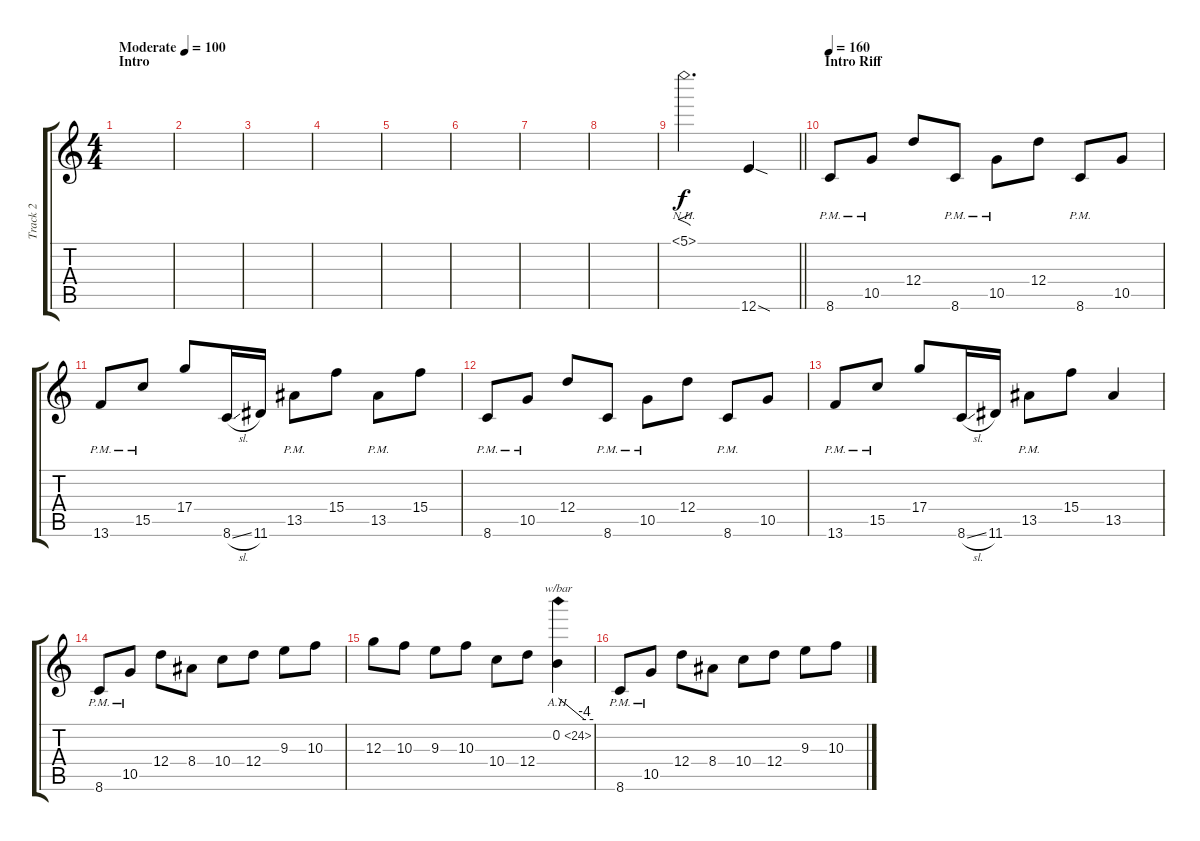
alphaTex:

\track ("Track 2" "Track 2") {instrument distortionguitar}
\staff {score tabs}
\tuning (E4 B3 G3 D3 A2 E2) {hide}
\ts (4 4)
\section ("" "Intro")
\tempo (100 "Moderate")
\clef g2
\ks c
|
|
|
|
|
|
|
|
\barLineRight lightlight
5.1{nh}.2{f d} 12.6{sod}.4 |
\section ("" "Intro Riff")
\tempo 160
8.6{pm}.8 10.5{pm}.8 12.4.8 8.6{pm}.8 10.5{pm}.8 12.4.8 8.6{pm}.8 10.5.8 |
13.6{pm}.8 15.5{pm}.8 17.4.8 8.6{sl}.16 11.6.16 13.5{pm}.8 15.4.8 13.5{pm}.8 15.4.8 |
8.6{pm}.8 10.5{pm}.8 12.4.8 8.6{pm}.8 10.5{pm}.8 12.4.8 8.6{pm}.8 10.5.8 |
13.6{pm}.8 15.5{pm}.8 17.4.8 8.6{sl}.16 11.6.16 13.5{pm}.8 15.4.8 13.5.4 |
8.6{pm}.8 10.5{pm}.8 12.4.8 8.4.8 10.4.8 12.4.8 9.3.8 10.3.8 |
12.3.8 10.3.8 9.3.8 10.3.8 10.4.8 12.4.8 0.2{ah 24}.4{tbe (custom default 0 0 45 -16 60 -16)} |
8.6{pm}.8 10.5{pm}.8 12.4.8 8.4.8 10.4.8 12.4.8 9.3.8 10.3.8
